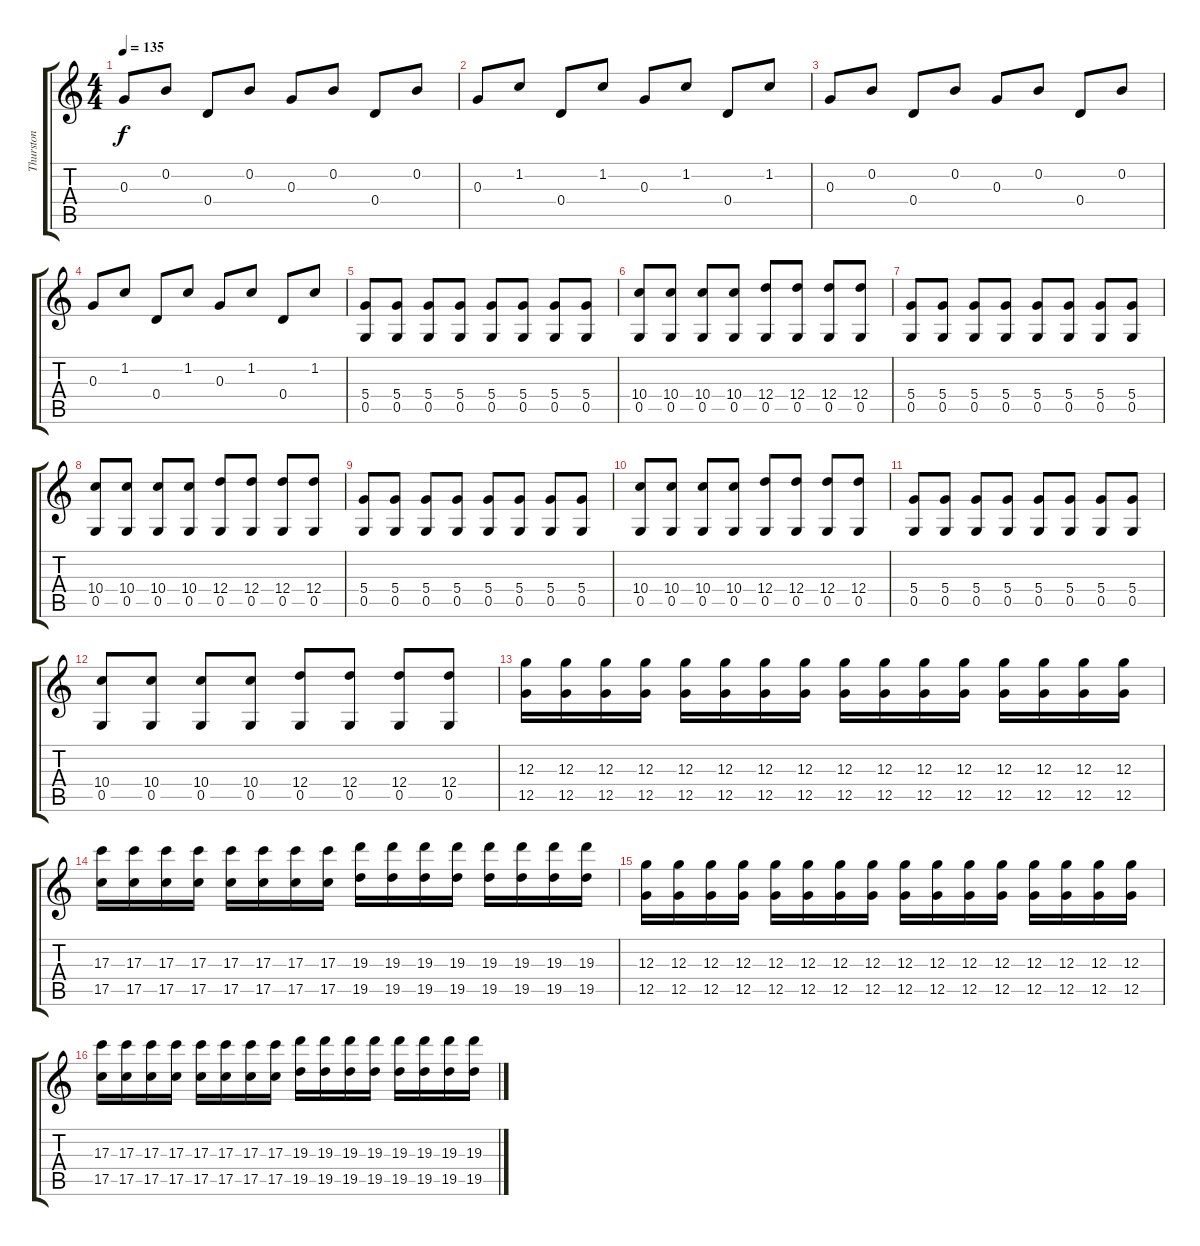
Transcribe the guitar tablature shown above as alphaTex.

\track ("Thurston" "Thurston") {instrument overdrivenguitar}
\staff {score tabs}
\tuning (E4 B3 G3 D3 G2 E2) {hide}
\ts (4 4)
\tempo 135
\clef g2
\ks c
0.3.8{dy f} 0.2.8 0.4.8 0.2.8 0.3.8 0.2.8 0.4.8 0.2.8 |
0.3.8 1.2.8 0.4.8 1.2.8 0.3.8 1.2.8 0.4.8 1.2.8 |
0.3.8 0.2.8 0.4.8 0.2.8 0.3.8 0.2.8 0.4.8 0.2.8 |
0.3.8 1.2.8 0.4.8 1.2.8 0.3.8 1.2.8 0.4.8 1.2.8 |
(5.4 0.5).8 (5.4 0.5).8 (5.4 0.5).8 (5.4 0.5).8 (5.4 0.5).8 (5.4 0.5).8 (5.4 0.5).8 (5.4 0.5).8 |
(10.4 0.5).8 (10.4 0.5).8 (10.4 0.5).8 (10.4 0.5).8 (12.4 0.5).8 (12.4 0.5).8 (12.4 0.5).8 (12.4 0.5).8 |
(5.4 0.5).8 (5.4 0.5).8 (5.4 0.5).8 (5.4 0.5).8 (5.4 0.5).8 (5.4 0.5).8 (5.4 0.5).8 (5.4 0.5).8 |
(10.4 0.5).8 (10.4 0.5).8 (10.4 0.5).8 (10.4 0.5).8 (12.4 0.5).8 (12.4 0.5).8 (12.4 0.5).8 (12.4 0.5).8 |
(5.4 0.5).8 (5.4 0.5).8 (5.4 0.5).8 (5.4 0.5).8 (5.4 0.5).8 (5.4 0.5).8 (5.4 0.5).8 (5.4 0.5).8 |
(10.4 0.5).8 (10.4 0.5).8 (10.4 0.5).8 (10.4 0.5).8 (12.4 0.5).8 (12.4 0.5).8 (12.4 0.5).8 (12.4 0.5).8 |
(5.4 0.5).8 (5.4 0.5).8 (5.4 0.5).8 (5.4 0.5).8 (5.4 0.5).8 (5.4 0.5).8 (5.4 0.5).8 (5.4 0.5).8 |
(10.4 0.5).8 (10.4 0.5).8 (10.4 0.5).8 (10.4 0.5).8 (12.4 0.5).8 (12.4 0.5).8 (12.4 0.5).8 (12.4 0.5).8 |
(12.3 12.5).16 (12.3 12.5).16 (12.3 12.5).16 (12.3 12.5).16 (12.3 12.5).16 (12.3 12.5).16 (12.3 12.5).16 (12.3 12.5).16 (12.3 12.5).16 (12.3 12.5).16 (12.3 12.5).16 (12.3 12.5).16 (12.3 12.5).16 (12.3 12.5).16 (12.3 12.5).16 (12.3 12.5).16 |
(17.3 17.5).16 (17.3 17.5).16 (17.3 17.5).16 (17.3 17.5).16 (17.3 17.5).16 (17.3 17.5).16 (17.3 17.5).16 (17.3 17.5).16 (19.3 19.5).16 (19.3 19.5).16 (19.3 19.5).16 (19.3 19.5).16 (19.3 19.5).16 (19.3 19.5).16 (19.3 19.5).16 (19.3 19.5).16 |
(12.3 12.5).16 (12.3 12.5).16 (12.3 12.5).16 (12.3 12.5).16 (12.3 12.5).16 (12.3 12.5).16 (12.3 12.5).16 (12.3 12.5).16 (12.3 12.5).16 (12.3 12.5).16 (12.3 12.5).16 (12.3 12.5).16 (12.3 12.5).16 (12.3 12.5).16 (12.3 12.5).16 (12.3 12.5).16 |
(17.3 17.5).16 (17.3 17.5).16 (17.3 17.5).16 (17.3 17.5).16 (17.3 17.5).16 (17.3 17.5).16 (17.3 17.5).16 (17.3 17.5).16 (19.3 19.5).16 (19.3 19.5).16 (19.3 19.5).16 (19.3 19.5).16 (19.3 19.5).16 (19.3 19.5).16 (19.3 19.5).16 (19.3 19.5).16
